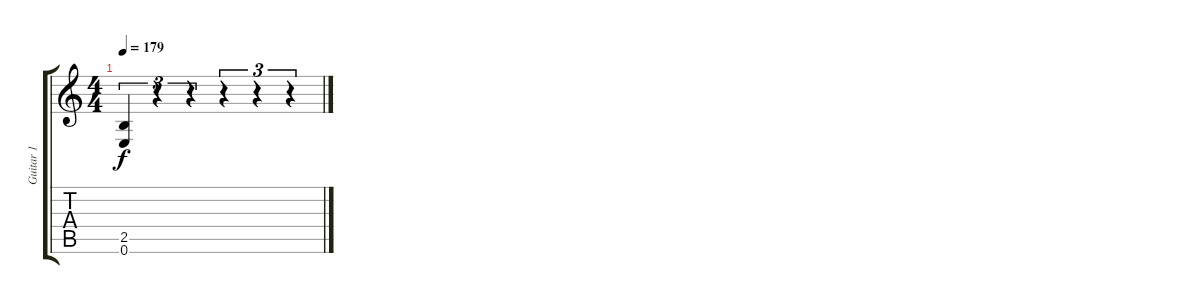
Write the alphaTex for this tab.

\track ("Guitar 1" "Guitar 1") {instrument distortionguitar}
\staff {score tabs}
\tuning (E4 B3 G3 D3 A2 E2) {hide}
\ts (4 4)
\tempo 179
\clef g2
\ks c
(2.5 0.6).4{tu (3 2) dy f} r.4{tu (3 2)} r.4{tu (3 2)} r.4{tu (3 2)} r.4{tu (3 2)} r.4{tu (3 2)}
